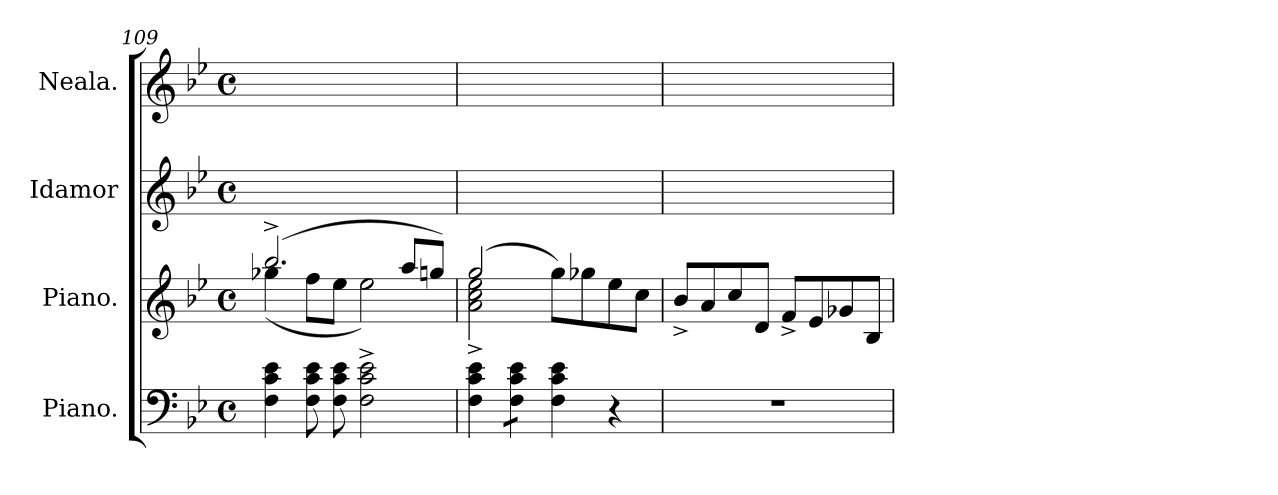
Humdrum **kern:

**kern	**kern	**kern	**kern
*part4	*part3	*part2	*part1
*staff4	*staff3	*staff2	*staff1
*I"Piano.	*I"Piano.	*I"Idamor	*I"Neala.
*	*	*I'I.	*I'N.
*clefF4	*clefG2	*clefG2	*clefG2
*k[b-e-]	*k[b-e-]	*k[b-e-]	*k[b-e-]
*g:	*g:	*g:	*g:
*M4/4	*M4/4	*M4/4	*M4/4
*met(c)	*met(c)	*met(c)	*met(c)
=109	=109	=109	=109
*	*^	*	*
4F\ 4c\ 4e-\	(2.bb-^/	(>4gg-X\	1ryy	1ryy
8F\ 8c\ 8e-\	.	8ff\L	.	.
8F\ 8c\ 8e-\	.	8ee-\J	.	.
2F^\ 2c^\ 2e-^\	.	2ee-\)	.	.
.	8aa/L	.	.	.
.	8ggn/J)	.	.	.
=110	=110	=110	=110	=110
4F\ 4c\ 4e-\	(2gg/	2a^>\ 2cc^>\ 2ee-^>\	1ryy	1ryy
*tremolo	*	*	*	*
8F\ 8c\ 8e-\L	.	.	.	.
8F\ 8c\ 8e-\J	.	.	.	.
*Xtremolo	*	*	*	*
4F\ 4c\ 4e-\	8gg\L)	2ryy	.	.
.	8gg-X\	.	.	.
4r	8ee-\	.	.	.
.	8cc\J	.	.	.
*	*v	*v	*	*
=111	=111	=111	=111
1r	8b-^/L	1ryy	1ryy
.	8a/	.	.
.	8cc/	.	.
.	8d/J	.	.
.	8f^/L	.	.
.	8e-/	.	.
.	8g-X/	.	.
.	8B-/J	.	.
=	=	=	=
*-	*-	*-	*-
